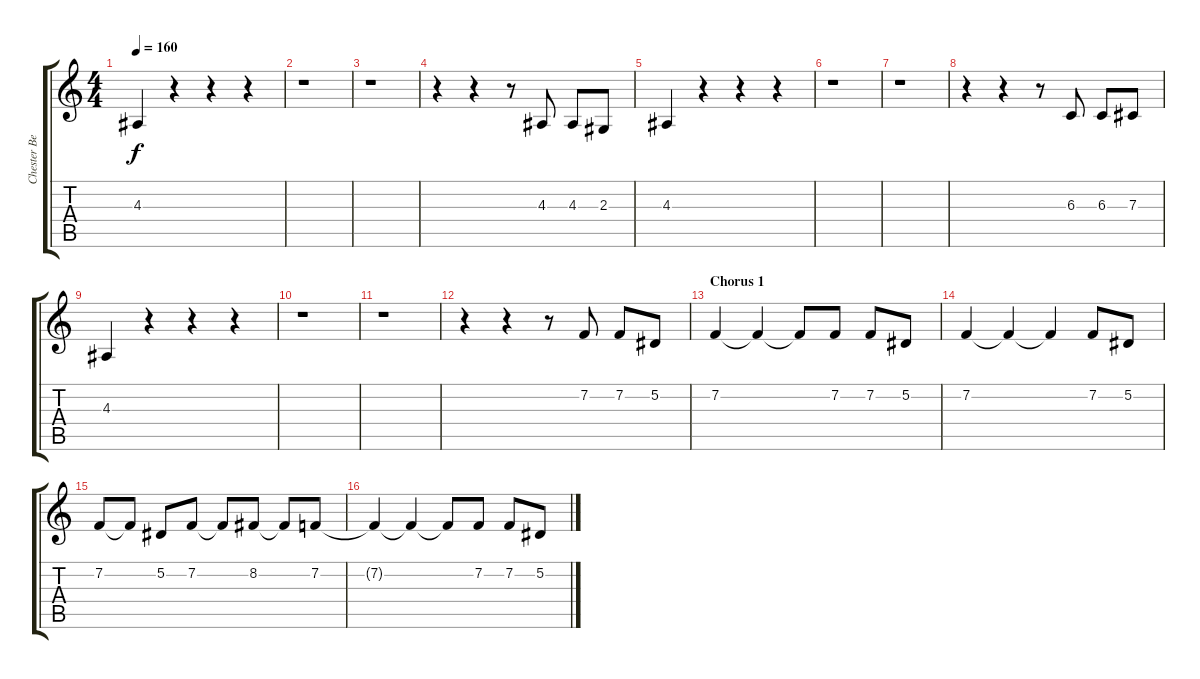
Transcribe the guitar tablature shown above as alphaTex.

\track ("Chester Bennington (Volume Effect)" "Chester Be") {instrument lead1square}
\staff {score tabs}
\tuning (Eb4 Bb3 Gb3 Db3 Ab2 Eb2) {hide}
\ts (4 4)
\tempo 160
\clef g2
\ks c
4.3.4{dy f} r.4 r.4 r.4 |
r.1 |
r.1 |
r.4 r.4 r.8 4.3.8 4.3.8 2.3.8 |
4.3.4 r.4 r.4 r.4 |
r.1 |
r.1 |
r.4 r.4 r.8 6.3.8 6.3.8 7.3.8 |
4.3.4 r.4 r.4 r.4 |
r.1 |
r.1 |
r.4 r.4 r.8 7.2.8 7.2.8 5.2.8 |
\section ("" "Chorus 1")
7.2.4 7.2{t}.4 7.2{t}.8 7.2.8 7.2.8 5.2.8 |
7.2.4 7.2{t}.4 7.2{t}.4 7.2.8 5.2.8 |
7.2.8 7.2{t}.8 5.2.8 7.2.8 7.2{t}.8 8.2.8 8.2{t}.8 7.2.8 |
7.2{t}.4 7.2{t}.4 7.2{t}.8 7.2.8 7.2.8 5.2.8
